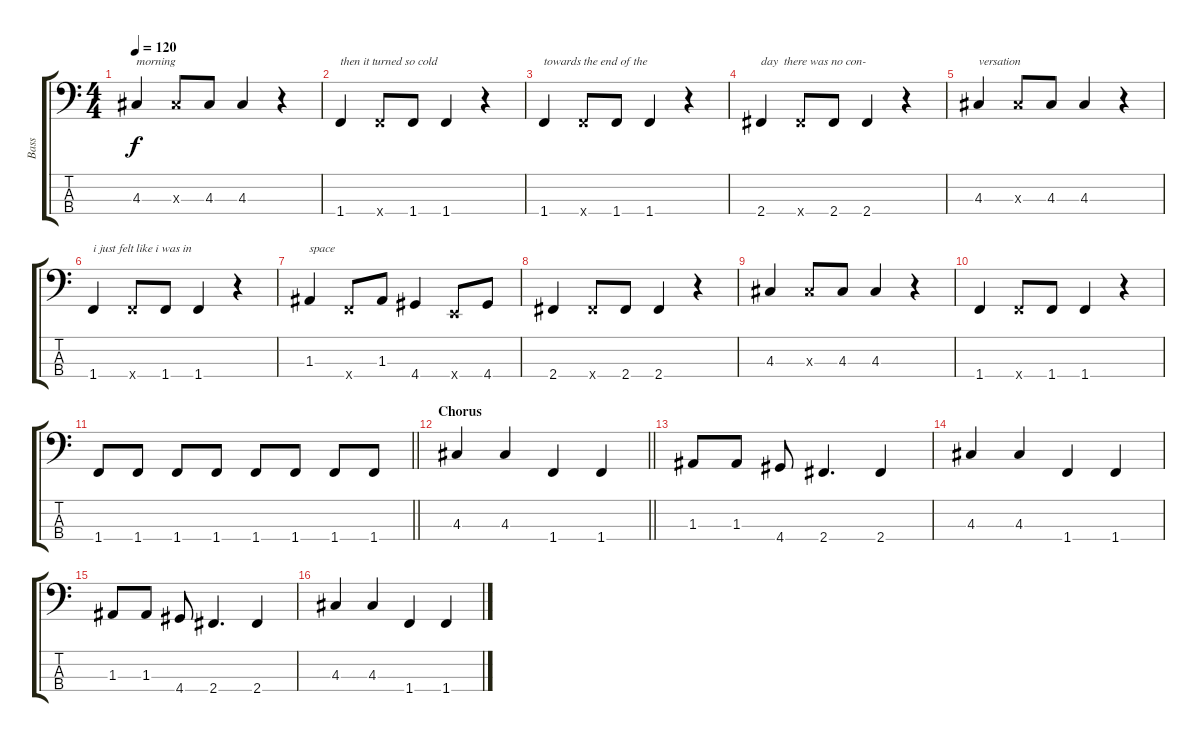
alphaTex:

\track ("Bass" "Bass") {instrument electricbassfinger}
\staff {score tabs}
\tuning (G2 D2 A1 E1) {hide}
\ts (4 4)
\tempo 120
\clef f4
\ks c
4.3.4{txt "morning" dy f} 4.3{x}.8 4.3.8 4.3.4 r.4 |
1.4.4{txt "then it turned so cold"} 1.4{x}.8 1.4.8 1.4.4 r.4 |
1.4.4{txt "towards the end of the"} 1.4{x}.8 1.4.8 1.4.4 r.4 |
2.4.4{txt "day  there was no con-"} 2.4{x}.8 2.4.8 2.4.4 r.4 |
4.3.4{txt "versation"} 4.3{x}.8 4.3.8 4.3.4 r.4 |
1.4.4{txt "i just felt like i was in"} 1.4{x}.8 1.4.8 1.4.4 r.4 |
1.3.4{txt "space"} 1.4{x}.8 1.3.8 4.4.4 0.4{x}.8 4.4.8 |
2.4.4 2.4{x}.8 2.4.8 2.4.4 r.4 |
4.3.4 4.3{x}.8 4.3.8 4.3.4 r.4 |
1.4.4 1.4{x}.8 1.4.8 1.4.4 r.4 |
\barLineRight lightlight
1.4.8 1.4.8 1.4.8 1.4.8 1.4.8 1.4.8 1.4.8 1.4.8 |
\section ("" "Chorus")
\barLineRight lightlight
4.3.4 4.3.4 1.4.4 1.4.4 |
1.3.8 1.3.8 4.4.8 2.4.4{d} 2.4.4 |
4.3.4 4.3.4 1.4.4 1.4.4 |
1.3.8 1.3.8 4.4.8 2.4.4{d} 2.4.4 |
4.3.4 4.3.4 1.4.4 1.4.4
